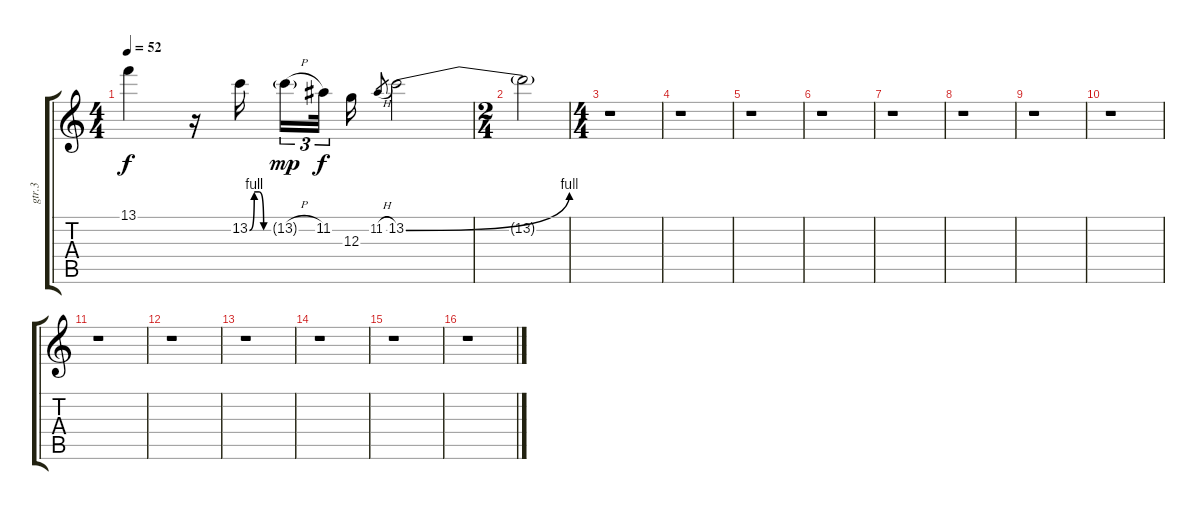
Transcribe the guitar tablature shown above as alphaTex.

\track ("gtr.3" "gtr.3") {instrument distortionguitar}
\staff {score tabs}
\tuning (E4 B3 G3 D3 A2 E2) {hide}
\ts (4 4)
\tempo 52
\clef g2
\ks c
13.1{t}.4{dy f} r.16 13.2{be (custom 0 0 15 4 30 4 45 0 60 0)}.16 13.2{h g}.16{tu (3 2) dy mp} 11.2.32{tu (3 2) dy f} 12.3.16 11.2{h}.8{gr} 13.2{be (bend 0 0 60 4)}.2 |
\ts (2 4)
13.2{t}.2 |
\ts (4 4)
r.1 |
r.1 |
r.1 |
r.1 |
r.1 |
r.1 |
r.1 |
r.1 |
r.1 |
r.1 |
r.1 |
r.1 |
r.1 |
r.1
